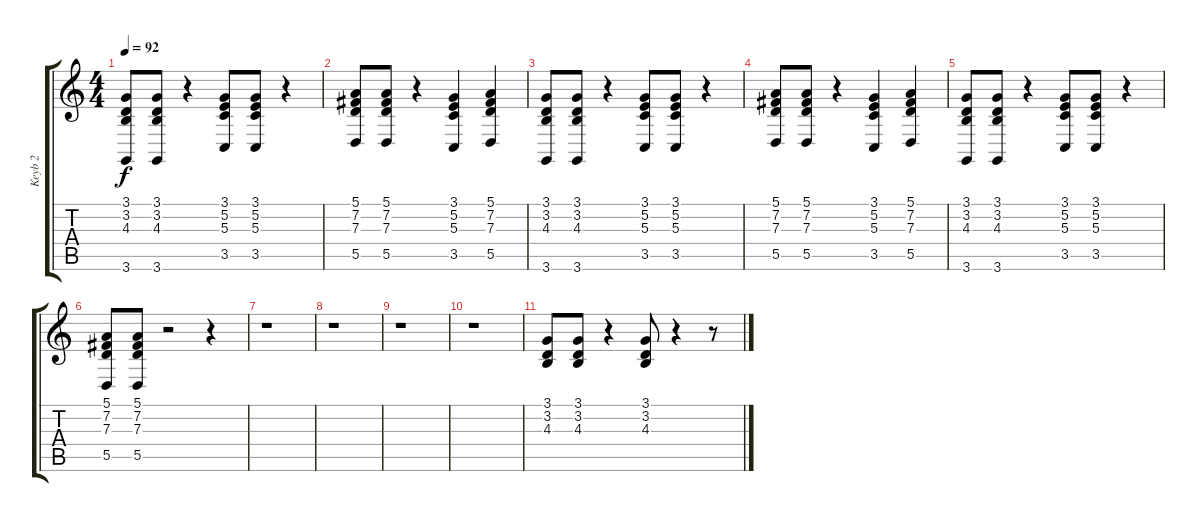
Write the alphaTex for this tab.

\track ("Keyb 2" "Keyb 2") {instrument stringensemble1}
\staff {score tabs}
\tuning (E4 B3 G3 D3 A2 E2) {hide}
\ts (4 4)
\tempo 92
\clef g2
\ks c
(3.1 3.2 4.3 3.6).8{dy f} (3.1 3.2 4.3 3.6).8 r.4 (3.1 5.2 5.3 3.5).8 (3.1 5.2 5.3 3.5).8 r.4 |
(5.1 7.2 7.3 5.5).8 (5.1 7.2 7.3 5.5).8 r.4 (3.1 5.2 5.3 3.5).4 (5.1 7.2 7.3 5.5).4 |
(3.1 3.2 4.3 3.6).8 (3.1 3.2 4.3 3.6).8 r.4 (3.1 5.2 5.3 3.5).8 (3.1 5.2 5.3 3.5).8 r.4 |
(5.1 7.2 7.3 5.5).8 (5.1 7.2 7.3 5.5).8 r.4 (3.1 5.2 5.3 3.5).4 (5.1 7.2 7.3 5.5).4 |
(3.1 3.2 4.3 3.6).8 (3.1 3.2 4.3 3.6).8 r.4 (3.1 5.2 5.3 3.5).8 (3.1 5.2 5.3 3.5).8 r.4 |
(5.1 7.2 7.3 5.5).8 (5.1 7.2 7.3 5.5).8 r.2 r.4 |
r.1 |
r.1 |
r.1 |
r.1 |
(3.1 3.2 4.3).8 (3.1 3.2 4.3).8 r.4 (3.1 3.2 4.3).8 r.4 r.8
